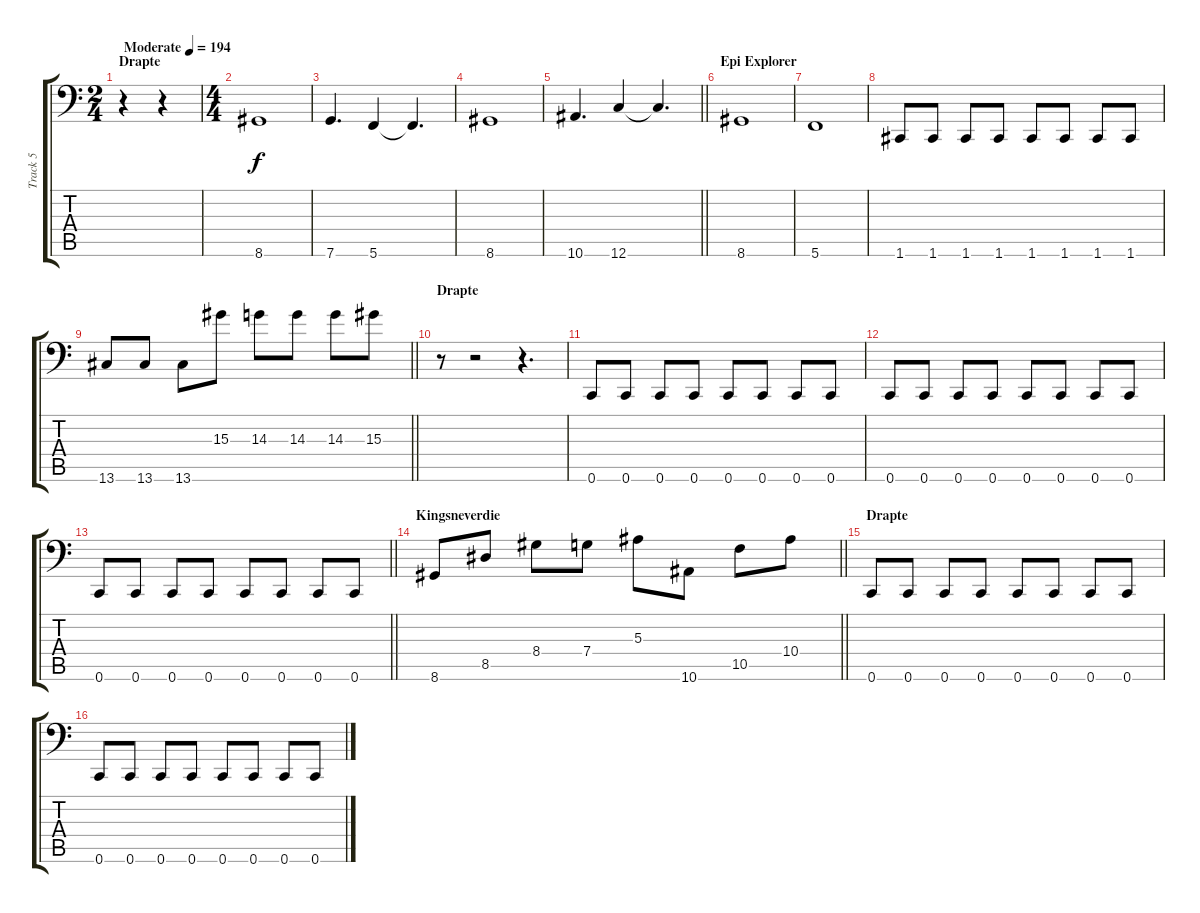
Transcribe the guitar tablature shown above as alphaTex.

\track ("Track 5" "Track 5") {instrument electricbassfinger}
\staff {score tabs}
\tuning (D3 A2 F2 C2 G1 C1) {hide}
\ts (2 4)
\section ("" "Drapte")
\tempo (194 "Moderate")
\clef f4
\ks c
r.4{dy f instrument electricbassfinger} r.4 |
\ts (4 4)
8.6.1 |
7.6.4{d} 5.6.4 5.6{t}.4{d} |
8.6.1 |
\barLineRight lightlight
10.6.4{d} 12.6.4 12.6{t}.4{d} |
\section ("" "Epi Explorer")
8.6.1 |
5.6.1 |
1.6.8 1.6.8 1.6.8 1.6.8 1.6.8 1.6.8 1.6.8 1.6.8 |
\barLineRight lightlight
13.6.8 13.6.8 13.6.8 15.3.8 14.3.8 14.3.8 14.3.8 15.3.8 |
\section ("" "Drapte")
r.8 r.2 r.4{d} |
0.6.8 0.6.8 0.6.8 0.6.8 0.6.8 0.6.8 0.6.8 0.6.8 |
0.6.8 0.6.8 0.6.8 0.6.8 0.6.8 0.6.8 0.6.8 0.6.8 |
\barLineRight lightlight
0.6.8 0.6.8 0.6.8 0.6.8 0.6.8 0.6.8 0.6.8 0.6.8 |
\section ("" "Kingsneverdie")
\barLineRight lightlight
8.6.8 8.5.8 8.4.8 7.4.8 5.3.8 10.6.8 10.5.8 10.4.8 |
\section ("" "Drapte")
0.6.8 0.6.8 0.6.8 0.6.8 0.6.8 0.6.8 0.6.8 0.6.8 |
0.6.8 0.6.8 0.6.8 0.6.8 0.6.8 0.6.8 0.6.8 0.6.8
